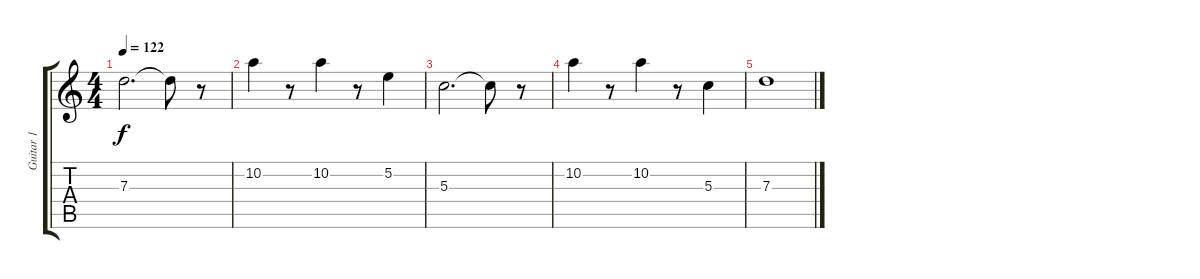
\track ("Guitar 1" "Guitar 1") {instrument distortionguitar}
\staff {score tabs}
\tuning (E4 B3 G3 D3 A2 E2) {hide}
\ts (4 4)
\tempo 122
\clef g2
\ks c
7.3.2{d dy f} 7.3{t}.8 r.8 |
10.2.4 r.8 10.2.4 r.8 5.2.4 |
5.3.2{d} 5.3{t}.8 r.8 |
10.2.4 r.8 10.2.4 r.8 5.3.4 |
7.3.1
